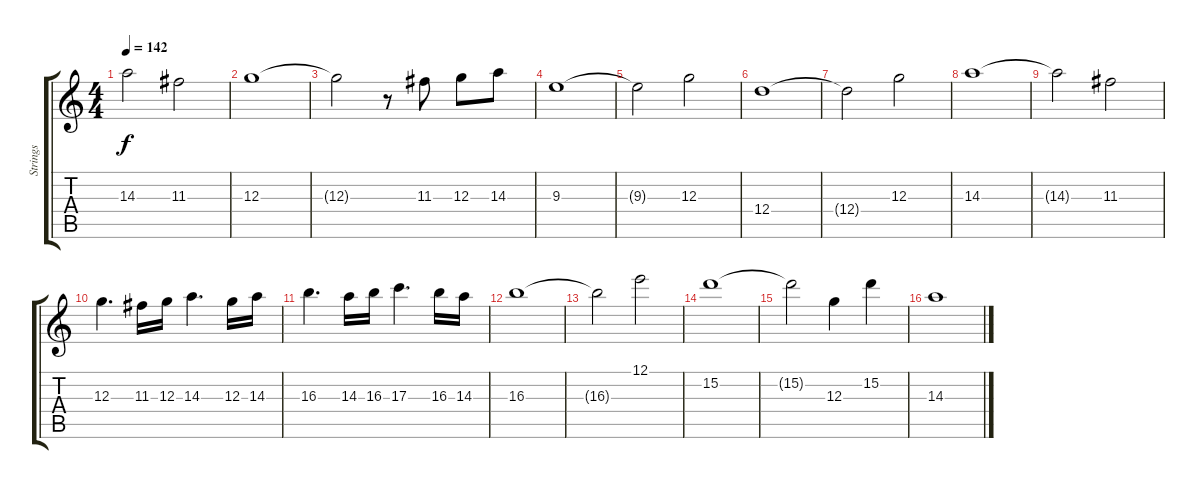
\track ("Strings" "Strings") {instrument stringensemble1}
\staff {score tabs}
\tuning (E5 B4 G4 D4 A3 E3) {hide}
\ts (4 4)
\tempo 142
\clef g2
\ks c
14.3{t}.2{dy f} 11.3.2 |
12.3.1 |
12.3{t}.2 r.8 11.3.8 12.3.8 14.3.8 |
9.3.1{volume 13} |
9.3{t}.2 12.3.2 |
12.4.1 |
12.4{t}.2 12.3.2 |
14.3.1 |
14.3{t}.2 11.3.2 |
12.3.4{d} 11.3.16 12.3.16 14.3.4{d} 12.3.16 14.3.16 |
16.3.4{d} 14.3.16 16.3.16 17.3.4{d} 16.3.16 14.3.16 |
16.3.1 |
16.3{t}.2 12.1.2 |
15.2.1 |
15.2{t}.2 12.3.4 15.2.4 |
14.3.1
